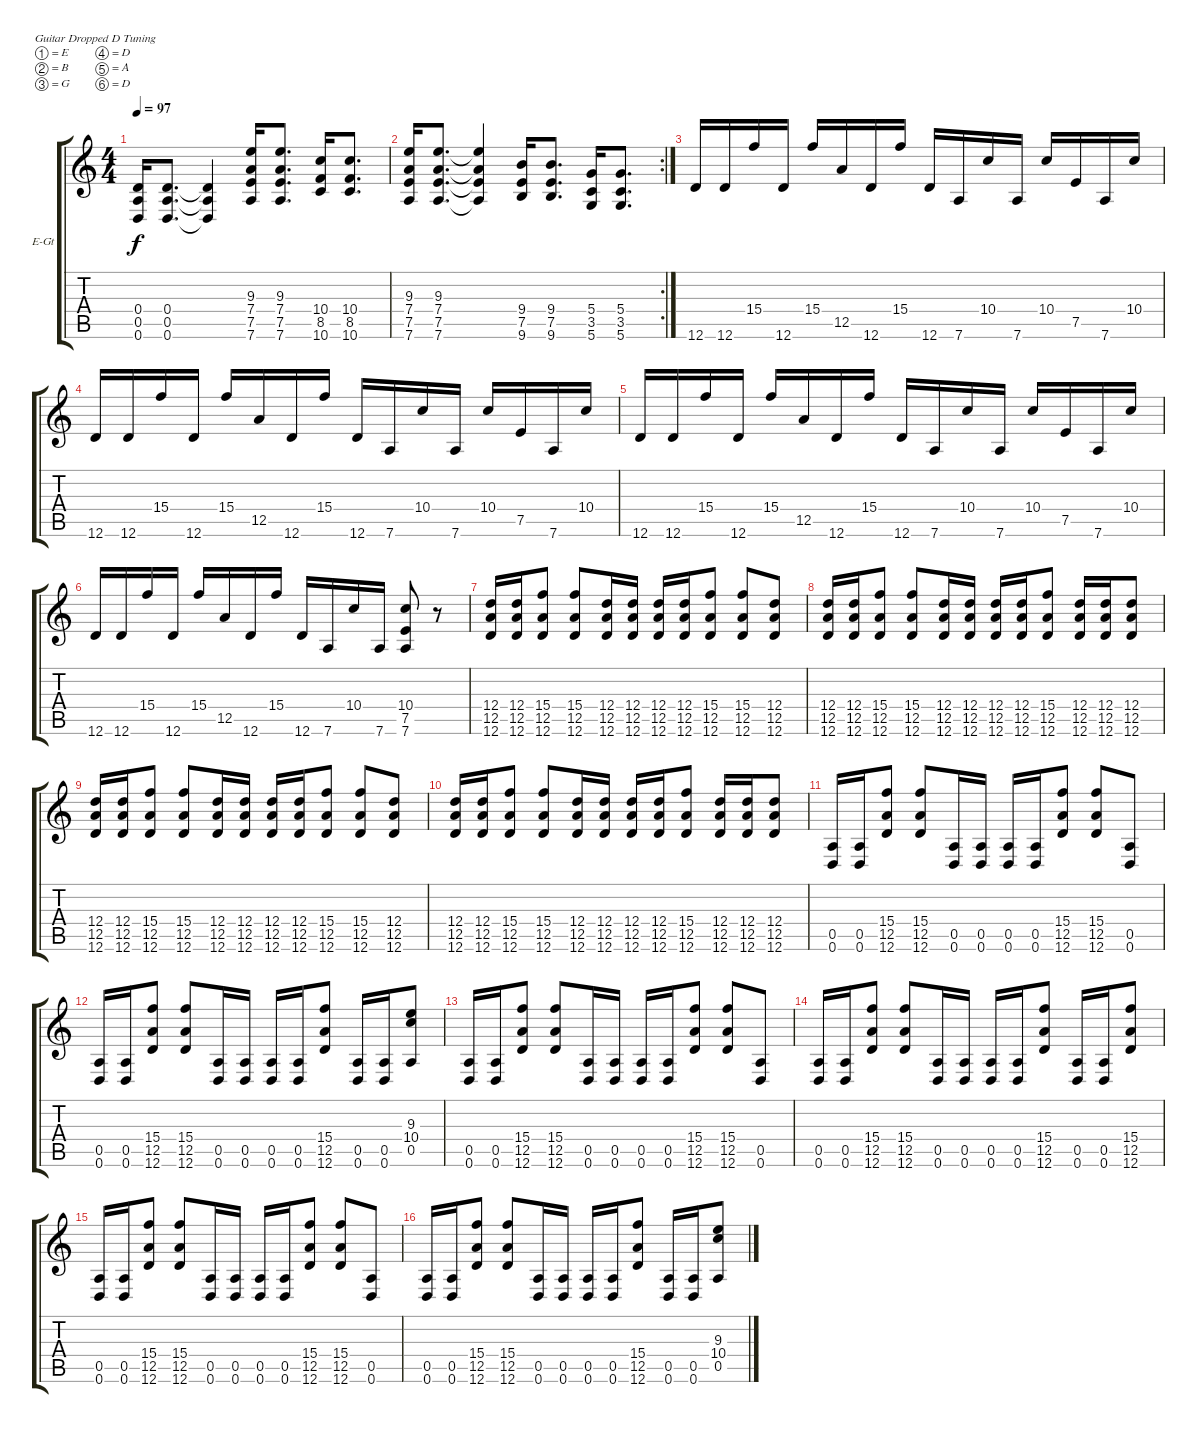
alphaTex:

\defaultSystemsLayout 4
\bracketExtendMode groupsimilarinstruments
\firstSystemTrackNameOrientation horizontal
\otherSystemsTrackNameOrientation horizontal
\track ("Jerry Horton" "E-Gt") {instrument distortionguitar}
\staff {score tabs}
\tuning (E4 B3 G3 D3 A2 D2)
\ts (4 4)
\tempo 97
\clef g2
\ks c
(0.4 0.5 0.6).16{dy f instrument distortionguitar} (0.4 0.5 0.6).8{d} (0.4{t} 0.5{t} 0.6{t}).4 (9.3 7.4 7.5 7.6).16 (9.3 7.4 7.5 7.6).8{d} (10.4 8.5 10.6).16 (10.4 8.5 10.6).8{d} |
\rc 2
(9.3 7.4 7.5 7.6).16 (9.3 7.4 7.5 7.6).8{d} (9.3{t} 7.4{t} 7.5{t} 7.6{t}).4 (9.4 7.5 9.6).16 (9.4 7.5 9.6).8{d} (5.4 3.5 5.6).16 (5.4 3.5 5.6).8{d} |
12.6.16 12.6.16 15.4.16 12.6.16 15.4.16 12.5.16 12.6.16 15.4.16 12.6.16 7.6.16 10.4.16 7.6.16 10.4.16 7.5.16 7.6.16 10.4.16 |
12.6.16 12.6.16 15.4.16 12.6.16 15.4.16 12.5.16 12.6.16 15.4.16 12.6.16 7.6.16 10.4.16 7.6.16 10.4.16 7.5.16 7.6.16 10.4.16 |
12.6.16 12.6.16 15.4.16 12.6.16 15.4.16 12.5.16 12.6.16 15.4.16 12.6.16 7.6.16 10.4.16 7.6.16 10.4.16 7.5.16 7.6.16 10.4.16 |
12.6.16 12.6.16 15.4.16 12.6.16 15.4.16 12.5.16 12.6.16 15.4.16 12.6.16 7.6.16 10.4.16 7.6.16 (10.4 7.5 7.6).8 r.8 |
(12.4 12.5 12.6).16 (12.4 12.5 12.6).16 (15.4 12.5 12.6).8 (15.4 12.5 12.6).8 (12.4 12.5 12.6).16 (12.4 12.5 12.6).16 (12.4 12.5 12.6).16 (12.4 12.5 12.6).16 (15.4 12.5 12.6).8 (15.4 12.5 12.6).8 (12.4 12.5 12.6).8 |
(12.4 12.5 12.6).16 (12.4 12.5 12.6).16 (15.4 12.5 12.6).8 (15.4 12.5 12.6).8 (12.4 12.5 12.6).16 (12.4 12.5 12.6).16 (12.4 12.5 12.6).16 (12.4 12.5 12.6).16 (15.4 12.5 12.6).8 (12.4 12.5 12.6).16 (12.4 12.5 12.6).16 (12.4 12.5 12.6).8 |
(12.4 12.5 12.6).16 (12.4 12.5 12.6).16 (15.4 12.5 12.6).8 (15.4 12.5 12.6).8 (12.4 12.5 12.6).16 (12.4 12.5 12.6).16 (12.4 12.5 12.6).16 (12.4 12.5 12.6).16 (15.4 12.5 12.6).8 (15.4 12.5 12.6).8 (12.4 12.5 12.6).8 |
(12.4 12.5 12.6).16 (12.4 12.5 12.6).16 (15.4 12.5 12.6).8 (15.4 12.5 12.6).8 (12.4 12.5 12.6).16 (12.4 12.5 12.6).16 (12.4 12.5 12.6).16 (12.4 12.5 12.6).16 (15.4 12.5 12.6).8 (12.4 12.5 12.6).16 (12.4 12.5 12.6).16 (12.4 12.5 12.6).8 |
(0.5 0.6).16 (0.5 0.6).16 (15.4 12.5 12.6).8 (15.4 12.5 12.6).8 (0.5 0.6).16 (0.5 0.6).16 (0.5 0.6).16 (0.5 0.6).16 (15.4 12.5 12.6).8 (15.4 12.5 12.6).8 (0.5 0.6).8 |
(0.5 0.6).16 (0.5 0.6).16 (15.4 12.5 12.6).8 (15.4 12.5 12.6).8 (0.5 0.6).16 (0.5 0.6).16 (0.5 0.6).16 (0.5 0.6).16 (15.4 12.5 12.6).8 (0.5 0.6).16 (0.5 0.6).16 (9.3 10.4 0.5).8 |
(0.5 0.6).16 (0.5 0.6).16 (15.4 12.5 12.6).8 (15.4 12.5 12.6).8 (0.5 0.6).16 (0.5 0.6).16 (0.5 0.6).16 (0.5 0.6).16 (15.4 12.5 12.6).8 (15.4 12.5 12.6).8 (0.5 0.6).8 |
(0.5 0.6).16 (0.5 0.6).16 (15.4 12.5 12.6).8 (15.4 12.5 12.6).8 (0.5 0.6).16 (0.5 0.6).16 (0.5 0.6).16 (0.5 0.6).16 (15.4 12.5 12.6).8 (0.5 0.6).16 (0.5 0.6).16 (15.4 12.5 12.6).8 |
(0.5 0.6).16 (0.5 0.6).16 (15.4 12.5 12.6).8 (15.4 12.5 12.6).8 (0.5 0.6).16 (0.5 0.6).16 (0.5 0.6).16 (0.5 0.6).16 (15.4 12.5 12.6).8 (15.4 12.5 12.6).8 (0.5 0.6).8 |
(0.5 0.6).16 (0.5 0.6).16 (15.4 12.5 12.6).8 (15.4 12.5 12.6).8 (0.5 0.6).16 (0.5 0.6).16 (0.5 0.6).16 (0.5 0.6).16 (15.4 12.5 12.6).8 (0.5 0.6).16 (0.5 0.6).16 (9.3 10.4 0.5).8
